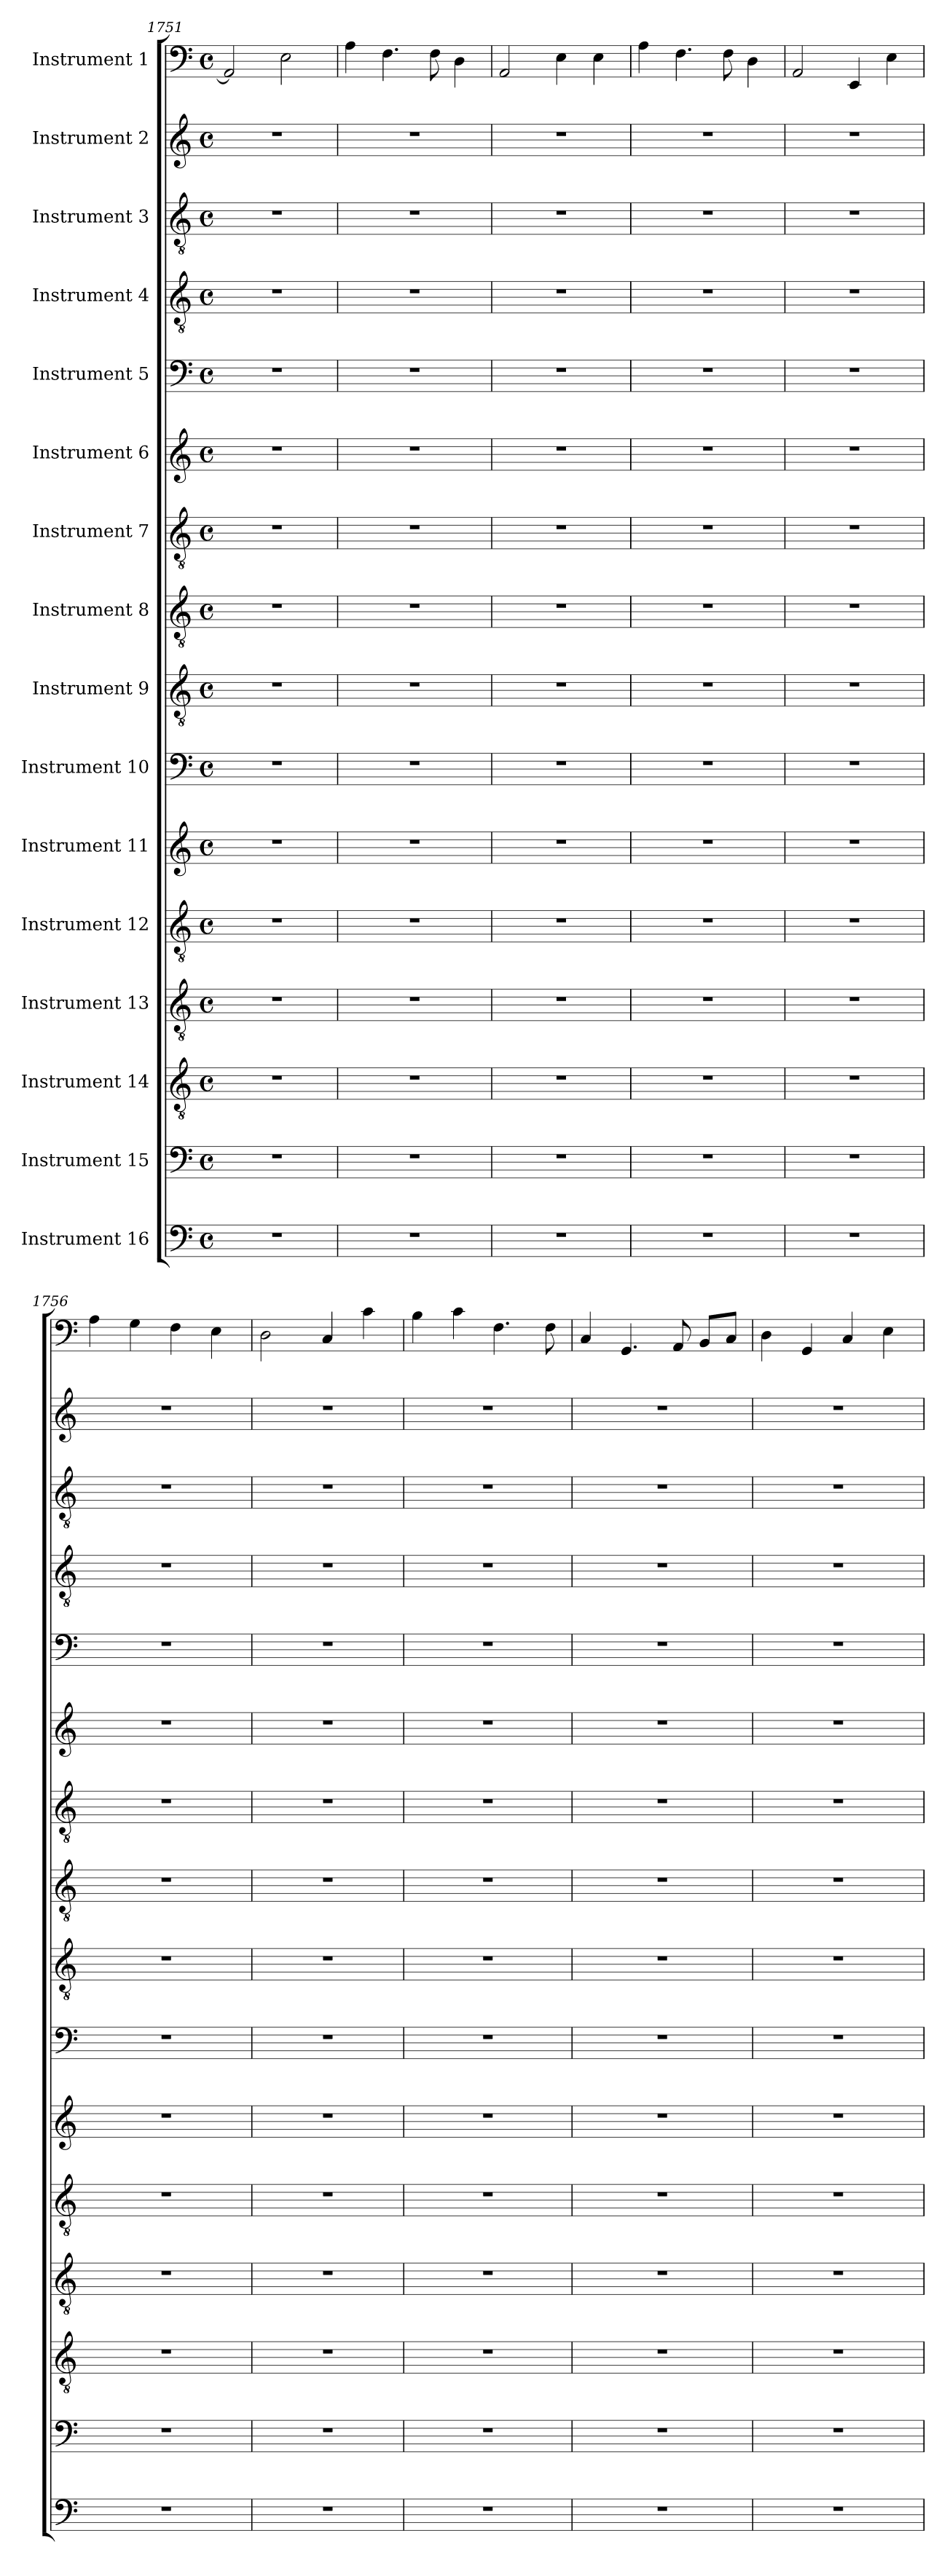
**kern	**kern	**kern	**kern	**kern	**kern	**kern	**kern	**kern	**kern	**kern	**kern	**kern	**kern	**kern	**kern	**text
*part16	*part15	*part14	*part13	*part12	*part11	*part10	*part9	*part8	*part7	*part6	*part5	*part4	*part3	*part2	*part1	*part1
*staff16	*staff15	*staff14	*staff13	*staff12	*staff11	*staff10	*staff9	*staff8	*staff7	*staff6	*staff5	*staff4	*staff3	*staff2	*staff1	*staff1
*I"Instrument 16	*I"Instrument 15	*I"Instrument 14	*I"Instrument 13	*I"Instrument 12	*I"Instrument 11	*I"Instrument 10	*I"Instrument 9	*I"Instrument 8	*I"Instrument 7	*I"Instrument 6	*I"Instrument 5	*I"Instrument 4	*I"Instrument 3	*I"Instrument 2	*I"Instrument 1	*
*clefF4	*clefF4	*clefGv2	*clefGv2	*clefGv2	*clefG2	*clefF4	*clefGv2	*clefGv2	*clefGv2	*clefG2	*clefF4	*clefGv2	*clefGv2	*clefG2	*clefF4	*
*k[]	*k[]	*k[]	*k[]	*k[]	*k[]	*k[]	*k[]	*k[]	*k[]	*k[]	*k[]	*k[]	*k[]	*k[]	*k[]	*
*C:	*C:	*C:	*C:	*C:	*C:	*C:	*C:	*C:	*C:	*C:	*C:	*C:	*C:	*C:	*C:	*
*M4/4	*M4/4	*M4/4	*M4/4	*M4/4	*M4/4	*M4/4	*M4/4	*M4/4	*M4/4	*M4/4	*M4/4	*M4/4	*M4/4	*M4/4	*M4/4	*
*met(c)	*met(c)	*met(c)	*met(c)	*met(c)	*met(c)	*met(c)	*met(c)	*met(c)	*met(c)	*met(c)	*met(c)	*met(c)	*met(c)	*met(c)	*met(c)	*
=1751	=1751	=1751	=1751	=1751	=1751	=1751	=1751	=1751	=1751	=1751	=1751	=1751	=1751	=1751	=1751	=1751
!	!	!	!	!	!	!	!	!	!	!	!	!	!	!	!	!LO:LY:b:cj
1r	1r	1r	1r	1r	1r	1r	1r	1r	1r	1r	1r	1r	1r	1r	2AA/]	.
!	!	!	!	!	!	!	!	!	!	!	!	!	!	!	!	!LO:LY:b:cj
.	.	.	.	.	.	.	.	.	.	.	.	.	.	.	2E\	.
=1752	=1752	=1752	=1752	=1752	=1752	=1752	=1752	=1752	=1752	=1752	=1752	=1752	=1752	=1752	=1752	=1752
!	!	!	!	!	!	!	!	!	!	!	!	!	!	!	!	!LO:LY:b:cj
1r	1r	1r	1r	1r	1r	1r	1r	1r	1r	1r	1r	1r	1r	1r	4A\	.
!	!	!	!	!	!	!	!	!	!	!	!	!	!	!	!	!LO:LY:b:cj
.	.	.	.	.	.	.	.	.	.	.	.	.	.	.	4.F\	.
!	!	!	!	!	!	!	!	!	!	!	!	!	!	!	!	!LO:LY:b:cj
.	.	.	.	.	.	.	.	.	.	.	.	.	.	.	8F\	.
!	!	!	!	!	!	!	!	!	!	!	!	!	!	!	!	!LO:LY:b:cj
.	.	.	.	.	.	.	.	.	.	.	.	.	.	.	4D\	.
!!LO:LB:g=z
=1753	=1753	=1753	=1753	=1753	=1753	=1753	=1753	=1753	=1753	=1753	=1753	=1753	=1753	=1753	=1753	=1753
!	!	!	!	!	!	!	!	!	!	!	!	!	!	!	!	!LO:LY:b:cj
1r	1r	1r	1r	1r	1r	1r	1r	1r	1r	1r	1r	1r	1r	1r	2AA/	.
!	!	!	!	!	!	!	!	!	!	!	!	!	!	!	!	!LO:LY:b:cj
.	.	.	.	.	.	.	.	.	.	.	.	.	.	.	4E\	.
!	!	!	!	!	!	!	!	!	!	!	!	!	!	!	!	!LO:LY:b:cj
.	.	.	.	.	.	.	.	.	.	.	.	.	.	.	4E\	.
=1754	=1754	=1754	=1754	=1754	=1754	=1754	=1754	=1754	=1754	=1754	=1754	=1754	=1754	=1754	=1754	=1754
!	!	!	!	!	!	!	!	!	!	!	!	!	!	!	!	!LO:LY:b:cj
1r	1r	1r	1r	1r	1r	1r	1r	1r	1r	1r	1r	1r	1r	1r	4A\	.
!	!	!	!	!	!	!	!	!	!	!	!	!	!	!	!	!LO:LY:b:cj
.	.	.	.	.	.	.	.	.	.	.	.	.	.	.	4.F\	.
!	!	!	!	!	!	!	!	!	!	!	!	!	!	!	!	!LO:LY:b:cj
.	.	.	.	.	.	.	.	.	.	.	.	.	.	.	8F\	.
!	!	!	!	!	!	!	!	!	!	!	!	!	!	!	!	!LO:LY:b:cj
.	.	.	.	.	.	.	.	.	.	.	.	.	.	.	4D\	.
=1755	=1755	=1755	=1755	=1755	=1755	=1755	=1755	=1755	=1755	=1755	=1755	=1755	=1755	=1755	=1755	=1755
!	!	!	!	!	!	!	!	!	!	!	!	!	!	!	!	!LO:LY:b:cj
1r	1r	1r	1r	1r	1r	1r	1r	1r	1r	1r	1r	1r	1r	1r	2AA/	.
!	!	!	!	!	!	!	!	!	!	!	!	!	!	!	!	!LO:LY:b:cj
.	.	.	.	.	.	.	.	.	.	.	.	.	.	.	4EE/	.
!	!	!	!	!	!	!	!	!	!	!	!	!	!	!	!	!LO:LY:b:cj
.	.	.	.	.	.	.	.	.	.	.	.	.	.	.	4E\	.
=1756	=1756	=1756	=1756	=1756	=1756	=1756	=1756	=1756	=1756	=1756	=1756	=1756	=1756	=1756	=1756	=1756
!	!	!	!	!	!	!	!	!	!	!	!	!	!	!	!	!LO:LY:b:cj
1r	1r	1r	1r	1r	1r	1r	1r	1r	1r	1r	1r	1r	1r	1r	4A\	.
!	!	!	!	!	!	!	!	!	!	!	!	!	!	!	!	!LO:LY:b:cj
.	.	.	.	.	.	.	.	.	.	.	.	.	.	.	4G\	.
!	!	!	!	!	!	!	!	!	!	!	!	!	!	!	!	!LO:LY:b:cj
.	.	.	.	.	.	.	.	.	.	.	.	.	.	.	4F\	.
!	!	!	!	!	!	!	!	!	!	!	!	!	!	!	!	!LO:LY:b:cj
.	.	.	.	.	.	.	.	.	.	.	.	.	.	.	4E\	.
=1757	=1757	=1757	=1757	=1757	=1757	=1757	=1757	=1757	=1757	=1757	=1757	=1757	=1757	=1757	=1757	=1757
!	!	!	!	!	!	!	!	!	!	!	!	!	!	!	!	!LO:LY:b:cj
1r	1r	1r	1r	1r	1r	1r	1r	1r	1r	1r	1r	1r	1r	1r	2D\	.
!	!	!	!	!	!	!	!	!	!	!	!	!	!	!	!	!LO:LY:b:cj
.	.	.	.	.	.	.	.	.	.	.	.	.	.	.	4C/	.
!	!	!	!	!	!	!	!	!	!	!	!	!	!	!	!	!LO:LY:b:cj
.	.	.	.	.	.	.	.	.	.	.	.	.	.	.	4c\	.
=1758	=1758	=1758	=1758	=1758	=1758	=1758	=1758	=1758	=1758	=1758	=1758	=1758	=1758	=1758	=1758	=1758
!	!	!	!	!	!	!	!	!	!	!	!	!	!	!	!	!LO:LY:b:cj
1r	1r	1r	1r	1r	1r	1r	1r	1r	1r	1r	1r	1r	1r	1r	4B\	.
!	!	!	!	!	!	!	!	!	!	!	!	!	!	!	!	!LO:LY:b:cj
.	.	.	.	.	.	.	.	.	.	.	.	.	.	.	4c\	.
!	!	!	!	!	!	!	!	!	!	!	!	!	!	!	!	!LO:LY:b:cj
.	.	.	.	.	.	.	.	.	.	.	.	.	.	.	4.F\	.
!	!	!	!	!	!	!	!	!	!	!	!	!	!	!	!	!LO:LY:b:cj
.	.	.	.	.	.	.	.	.	.	.	.	.	.	.	8F\	.
=1759	=1759	=1759	=1759	=1759	=1759	=1759	=1759	=1759	=1759	=1759	=1759	=1759	=1759	=1759	=1759	=1759
!	!	!	!	!	!	!	!	!	!	!	!	!	!	!	!	!LO:LY:b:cj
1r	1r	1r	1r	1r	1r	1r	1r	1r	1r	1r	1r	1r	1r	1r	4C/	.
!	!	!	!	!	!	!	!	!	!	!	!	!	!	!	!	!LO:LY:b:cj
.	.	.	.	.	.	.	.	.	.	.	.	.	.	.	4.GG/	.
!	!	!	!	!	!	!	!	!	!	!	!	!	!	!	!	!LO:LY:b:cj
.	.	.	.	.	.	.	.	.	.	.	.	.	.	.	8AA/	.
!	!	!	!	!	!	!	!	!	!	!	!	!	!	!	!	!LO:LY:b:cj
.	.	.	.	.	.	.	.	.	.	.	.	.	.	.	8BB/L	.
!	!	!	!	!	!	!	!	!	!	!	!	!	!	!	!	!LO:LY:b:cj
.	.	.	.	.	.	.	.	.	.	.	.	.	.	.	8C/J	.
!!LO:LB:g=z
=1760	=1760	=1760	=1760	=1760	=1760	=1760	=1760	=1760	=1760	=1760	=1760	=1760	=1760	=1760	=1760	=1760
!	!	!	!	!	!	!	!	!	!	!	!	!	!	!	!	!LO:LY:b:cj
1r	1r	1r	1r	1r	1r	1r	1r	1r	1r	1r	1r	1r	1r	1r	4D\	.
!	!	!	!	!	!	!	!	!	!	!	!	!	!	!	!	!LO:LY:b:cj
.	.	.	.	.	.	.	.	.	.	.	.	.	.	.	4GG/	.
!	!	!	!	!	!	!	!	!	!	!	!	!	!	!	!	!LO:LY:b:cj
.	.	.	.	.	.	.	.	.	.	.	.	.	.	.	4C/	.
!	!	!	!	!	!	!	!	!	!	!	!	!	!	!	!	!LO:LY:b:cj
.	.	.	.	.	.	.	.	.	.	.	.	.	.	.	4E\	.
=	=	=	=	=	=	=	=	=	=	=	=	=	=	=	=	=
*-	*-	*-	*-	*-	*-	*-	*-	*-	*-	*-	*-	*-	*-	*-	*-	*-
